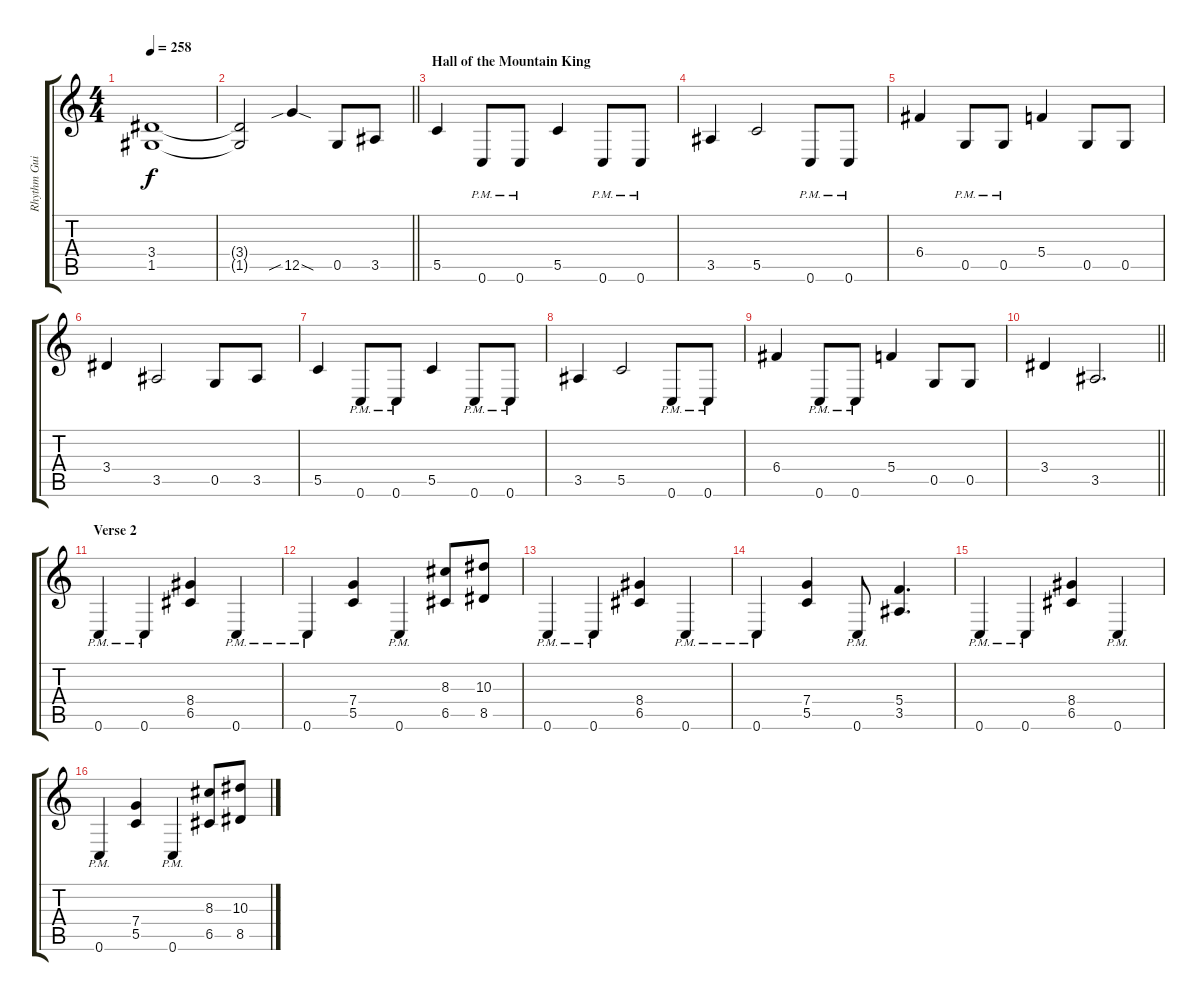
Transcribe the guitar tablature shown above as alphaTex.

\track ("Rhythm Guitar" "Rhythm Gui") {instrument distortionguitar}
\staff {score tabs}
\tuning (D4 A3 F3 C3 G2 C2) {hide}
\ts (4 4)
\tempo 258
\clef g2
\ks c
(3.4{t} 1.5{t}).1{dy f} |
\barLineRight lightlight
(3.4{t} 1.5{t}).2 12.5{sib sod}.4 0.5.8 3.5.8 |
\section ("" "Hall of the Mountain King")
5.5.4 0.6{pm}.8 0.6{pm}.8 5.5.4 0.6{pm}.8 0.6{pm}.8 |
3.5.4 5.5.2 0.6{pm}.8 0.6{pm}.8 |
6.4.4 0.5{pm}.8 0.5{pm}.8 5.4.4 0.5.8 0.5.8 |
3.4.4 3.5.2 0.5.8 3.5.8 |
5.5.4 0.6{pm}.8 0.6{pm}.8 5.5.4 0.6{pm}.8 0.6{pm}.8 |
3.5.4 5.5.2 0.6{pm}.8 0.6{pm}.8 |
6.4.4 0.6{pm}.8 0.6{pm}.8 5.4.4 0.5.8 0.5.8 |
\barLineRight lightlight
3.4.4 3.5.2{d} |
\section ("" "Verse 2")
0.6{pm}.4 0.6{pm}.4 (8.4 6.5).4 0.6{pm}.4 |
0.6{pm}.4 (7.4 5.5).4 0.6{pm}.4 (8.3 6.5).8 (10.3 8.5).8 |
0.6{pm}.4 0.6{pm}.4 (8.4 6.5).4 0.6{pm}.4 |
0.6{pm}.4 (7.4 5.5).4 0.6{pm}.8 (5.4 3.5).4{d} |
0.6{pm}.4 0.6{pm}.4 (8.4 6.5).4 0.6{pm}.4 |
0.6{pm}.4 (7.4 5.5).4 0.6{pm}.4 (8.3 6.5).8 (10.3 8.5).8
